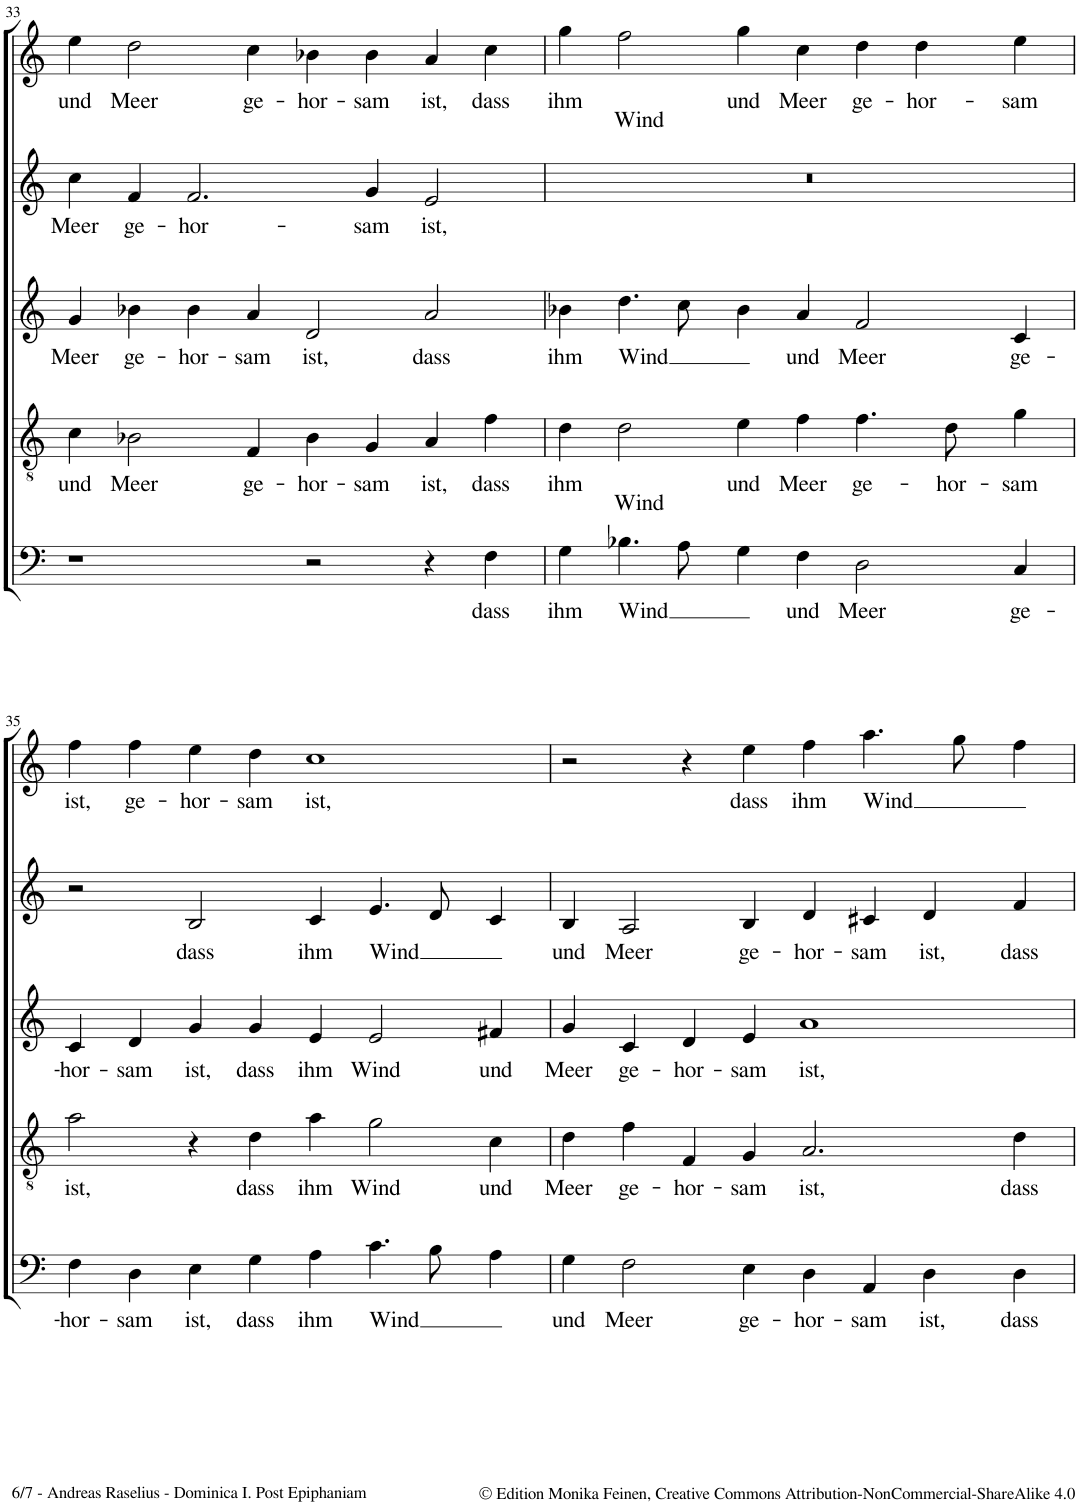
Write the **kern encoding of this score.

**kern	**text	**kern	**text	**kern	**text	**kern	**text	**kern	**text
*part5	*part5	*part4	*part4	*part3	*part3	*part2	*part2	*part1	*part1
*staff5	*staff5	*staff4	*staff4	*staff3	*staff3	*staff2	*staff2	*staff1	*staff1
*I"Bassus	*	*I"Tenor [Aeolius]	*	*I"Altus	*	*I"Quintus	*	*I"Cantus	*
!!LO:PB:g=z
*clefF4	*	*clefGv2	*	*clefG2	*	*clefG2	*	*clefG2	*
*k[]	*	*k[]	*	*k[]	*	*k[]	*	*k[]	*
*M4/2	*	*M4/2	*	*M4/2	*	*M4/2	*	*M4/2	*
*met(c|)	*	*met(c|)	*	*met(c|)	*	*met(c|)	*	*met(c|)	*
=33	=33	=33	=33	=33	=33	=33	=33	=33	=33
!	!	!	!LO:LY:b	!	!LO:LY:b	!	!LO:LY:b	!	!LO:LY:b
1r	.	4c\	und	4g/	Meer	4cc\	Meer	4ee\	und
!	!	!	!LO:LY:b	!	!LO:LY:b	!	!LO:LY:b	!	!LO:LY:b
.	.	2B-X\	Meer	4b-X\	ge-	4f/	ge-	2dd\	Meer
!	!	!	!	!	!LO:LY:b	!	!LO:LY:b	!	!
.	.	.	.	4b-\	-hor-	2.f/	-hor-	.	.
!	!	!	!LO:LY:b	!	!LO:LY:b	!	!	!	!LO:LY:b
.	.	4F/	ge-	4a/	-sam	.	.	4cc\	ge-
!	!	!	!LO:LY:b	!	!LO:LY:b	!	!	!	!LO:LY:b
2r	.	4B-\	-hor-	2d/	ist,	.	.	4b-X\	-hor-
!	!	!	!LO:LY:b	!	!	!	!LO:LY:b	!	!LO:LY:b
.	.	4G/	-sam	.	.	4g/	-sam	4b-\	-sam
!	!	!	!LO:LY:b	!	!LO:LY:b	!	!LO:LY:b	!	!LO:LY:b
4r	.	4A/	ist,	2a/	dass	2e/	ist,	4a/	ist,
!	!LO:LY:b	!	!LO:LY:b	!	!	!	!	!	!LO:LY:b
4F\	dass	4f\	dass	.	.	.	.	4cc\	dass
=34	=34	=34	=34	=34	=34	=34	=34	=34	=34
!	!LO:LY:b	!	!LO:LY:b	!	!LO:LY:b	!	!	!	!LO:LY:b
4G\	ihm	4d\	ihm	4b-X\	ihm	0r	.	4gg\	ihm
!	!LO:LY:b	!	!LO:LY:b	!	!LO:LY:b	!	!	!	!LO:LY:b
4.B-X\	Wind	2d\	Wind	4.dd\	Wind	.	.	2ff\	Wind
8A\	.	.	.	8cc\	.	.	.	.	.
!	!	!	!LO:LY:b	!	!	!	!	!	!LO:LY:b
4G\	.	4e\	und	4b-\	.	.	.	4gg\	und
!	!LO:LY:b	!	!LO:LY:b	!	!LO:LY:b	!	!	!	!LO:LY:b
4F\	und	4f\	Meer	4a/	und	.	.	4cc\	Meer
!	!LO:LY:b	!	!LO:LY:b	!	!LO:LY:b	!	!	!	!LO:LY:b
2D\	Meer	4.f\	ge-	2f/	Meer	.	.	4dd\	ge-
!	!	!	!	!	!	!	!	!	!LO:LY:b
.	.	.	.	.	.	.	.	4dd\	-hor-
!	!	!	!LO:LY:b	!	!	!	!	!	!
.	.	8d\	-hor-	.	.	.	.	.	.
!	!LO:LY:b	!	!LO:LY:b	!	!LO:LY:b	!	!	!	!LO:LY:b
4C/	ge-	4g\	-sam	4c/	ge-	.	.	4ee\	-sam
!!LO:LB:g=z
=35	=35	=35	=35	=35	=35	=35	=35	=35	=35
!	!LO:LY:b	!	!LO:LY:b	!	!LO:LY:b	!	!	!	!LO:LY:b
4F\	-hor-	2a\	ist,	4c/	-hor-	2r	.	4ff\	ist,
!	!LO:LY:b	!	!	!	!LO:LY:b	!	!	!	!LO:LY:b
4D\	-sam	.	.	4d/	-sam	.	.	4ff\	ge-
!	!LO:LY:b	!	!	!	!LO:LY:b	!	!LO:LY:b	!	!LO:LY:b
4E\	ist,	4r	.	4g/	ist,	2B/	dass	4ee\	-hor-
!	!LO:LY:b	!	!LO:LY:b	!	!LO:LY:b	!	!	!	!LO:LY:b
4G\	dass	4d\	dass	4g/	dass	.	.	4dd\	-sam
!	!LO:LY:b	!	!LO:LY:b	!	!LO:LY:b	!	!LO:LY:b	!	!LO:LY:b
4A\	ihm	4a\	ihm	4e/	ihm	4c/	ihm	1cc	ist,
!	!LO:LY:b	!	!LO:LY:b	!	!LO:LY:b	!	!LO:LY:b	!	!
4.c\	Wind	2g\	Wind	2e/	Wind	4.e/	Wind	.	.
8B\	.	.	.	.	.	8d/	.	.	.
!	!	!	!LO:LY:b	!	!LO:LY:b	!	!	!	!
4A\	.	4c\	und	4f#X/	und	4c/	.	.	.
=36	=36	=36	=36	=36	=36	=36	=36	=36	=36
!	!LO:LY:b	!	!LO:LY:b	!	!LO:LY:b	!	!LO:LY:b	!	!
4G\	und	4d\	Meer	4g/	Meer	4B/	und	2r	.
!	!LO:LY:b	!	!LO:LY:b	!	!LO:LY:b	!	!LO:LY:b	!	!
2F\	Meer	4f\	ge-	4c/	ge-	2A/	Meer	.	.
!	!	!	!LO:LY:b	!	!LO:LY:b	!	!	!	!
.	.	4F/	-hor-	4d/	-hor-	.	.	4r	.
!	!LO:LY:b	!	!LO:LY:b	!	!LO:LY:b	!	!LO:LY:b	!	!LO:LY:b
4E\	ge-	4G/	-sam	4e/	-sam	4B/	ge-	4ee\	dass
!	!LO:LY:b	!	!LO:LY:b	!	!LO:LY:b	!	!LO:LY:b	!	!LO:LY:b
4D\	-hor-	2.A/	ist,	1a	ist,	4d/	-hor-	4ff\	ihm
!	!LO:LY:b	!	!	!	!	!	!LO:LY:b	!	!LO:LY:b
4AA/	-sam	.	.	.	.	4c#X/	-sam	4.aa\	Wind
!	!LO:LY:b	!	!	!	!	!	!LO:LY:b	!	!
4D\	ist,	.	.	.	.	4d/	ist,	.	.
.	.	.	.	.	.	.	.	8gg\	.
!	!LO:LY:b	!	!LO:LY:b	!	!	!	!LO:LY:b	!	!
4D\	dass	4d\	dass	.	.	4f/	dass	4ff\	.
=	=	=	=	=	=	=	=	=	=
*-	*-	*-	*-	*-	*-	*-	*-	*-	*-
